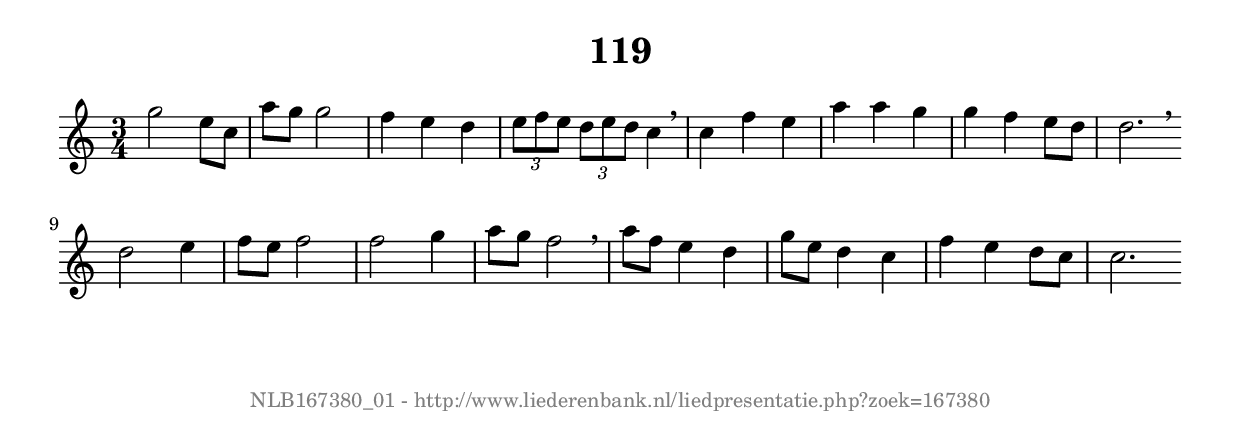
%
% produced by wce2krn 1.64 (7 June 2014)
%
\version"2.16"
#(append! paper-alist '(("long" . (cons (* 210 mm) (* 2000 mm)))))
#(set-default-paper-size "long")
sb = {\breathe}
mBreak = {\breathe }
bBreak = {\breathe }
x = {\once\override NoteHead #'style = #'cross }
gl=\glissando
itime={\override Staff.TimeSignature #'stencil = ##f }
ficta = {\once\set suggestAccidentals = ##t}
fine = {\once\override Score.RehearsalMark #'self-alignment-X = #1 \mark \markup {\italic{Fine}}}
dc = {\once\override Score.RehearsalMark #'self-alignment-X = #1 \mark \markup {\italic{D.C.}}}
dcf = {\once\override Score.RehearsalMark #'self-alignment-X = #1 \mark \markup {\italic{D.C. al Fine}}}
dcc = {\once\override Score.RehearsalMark #'self-alignment-X = #1 \mark \markup {\italic{D.C. al Coda}}}
ds = {\once\override Score.RehearsalMark #'self-alignment-X = #1 \mark \markup {\italic{D.S.}}}
dsf = {\once\override Score.RehearsalMark #'self-alignment-X = #1 \mark \markup {\italic{D.S. al Fine}}}
dsc = {\once\override Score.RehearsalMark #'self-alignment-X = #1 \mark \markup {\italic{D.S. al Coda}}}
pv = {\set Score.repeatCommands = #'((volta "1"))}
sv = {\set Score.repeatCommands = #'((volta "2"))}
tv = {\set Score.repeatCommands = #'((volta "3"))}
qv = {\set Score.repeatCommands = #'((volta "4"))}
xv = {\set Score.repeatCommands = #'((volta #f))}
\header{ tagline = ""
title = "119"
}
\score {{
\key c \major
\relative g'
{
\set melismaBusyProperties = #'()
\time 3/4
\tempo 4=120
\override Score.MetronomeMark #'transparent = ##t
\override Score.RehearsalMark #'break-visibility = #(vector #t #t #f)
g'2 e8 c a'g g2 f4 e d \times 2/3 { e8[ f e] } \times 2/3 { d[ e d] } c4 \sb c f e a a g g f e8 d d2. \bar ":|:" \bBreak
d2 e4 f8 e f2 f g4 a8 g f2 \sb a8 f e4 d g8 e d4 c f e d8 c c2. \bar ":|"
 }}
 \midi { }
 \layout {
            indent = 0.0\cm
}
}
\markup { \vspace #0 } \markup { \with-color #grey \fill-line { \center-column { \smaller "NLB167380_01 - http://www.liederenbank.nl/liedpresentatie.php?zoek=167380" } } }
